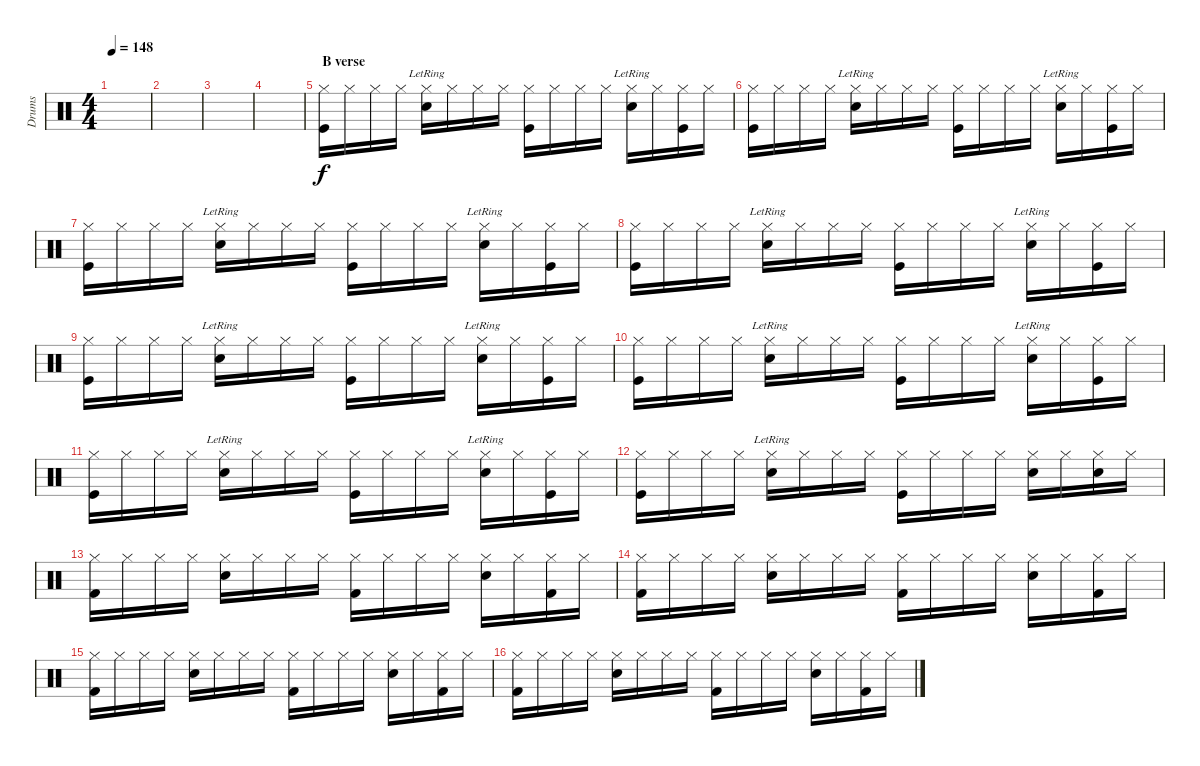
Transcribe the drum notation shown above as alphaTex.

\track ("Drums" "Drums") {instrument percussion}
\staff {score}
\articulation defaults
\ts (4 4)
\tempo 148
\clef neutral
\ks c
|
|
|
|
\section ("" " B verse")
("Hi-Hat (closed)" "Kick (hit)").16 "Hi-Hat (closed)".16 "Hi-Hat (closed)".16 "Hi-Hat (closed)".16 ("Hi-Hat (closed)" "Electric Snare (hit)"{lr}).16 "Hi-Hat (closed)".16 "Hi-Hat (closed)".16 "Hi-Hat (closed)".16 ("Hi-Hat (closed)" "Kick (hit)").16 "Hi-Hat (closed)".16 "Hi-Hat (closed)".16 "Hi-Hat (closed)".16 ("Hi-Hat (closed)" "Electric Snare (hit)"{lr}).16 "Hi-Hat (closed)".16 ("Hi-Hat (closed)" "Kick (hit)").16 "Hi-Hat (closed)".16 |
("Hi-Hat (closed)" "Kick (hit)").16 "Hi-Hat (closed)".16 "Hi-Hat (closed)".16 "Hi-Hat (closed)".16 ("Hi-Hat (closed)" "Electric Snare (hit)"{lr}).16 "Hi-Hat (closed)".16 "Hi-Hat (closed)".16 "Hi-Hat (closed)".16 ("Hi-Hat (closed)" "Kick (hit)").16 "Hi-Hat (closed)".16 "Hi-Hat (closed)".16 "Hi-Hat (closed)".16 ("Hi-Hat (closed)" "Electric Snare (hit)"{lr}).16 "Hi-Hat (closed)".16 ("Hi-Hat (closed)" "Kick (hit)").16 "Hi-Hat (closed)".16 |
("Hi-Hat (closed)" "Kick (hit)").16 "Hi-Hat (closed)".16 "Hi-Hat (closed)".16 "Hi-Hat (closed)".16 ("Hi-Hat (closed)" "Electric Snare (hit)"{lr}).16 "Hi-Hat (closed)".16 "Hi-Hat (closed)".16 "Hi-Hat (closed)".16 ("Hi-Hat (closed)" "Kick (hit)").16 "Hi-Hat (closed)".16 "Hi-Hat (closed)".16 "Hi-Hat (closed)".16 ("Hi-Hat (closed)" "Electric Snare (hit)"{lr}).16 "Hi-Hat (closed)".16 ("Hi-Hat (closed)" "Kick (hit)").16 "Hi-Hat (closed)".16 |
("Hi-Hat (closed)" "Kick (hit)").16 "Hi-Hat (closed)".16 "Hi-Hat (closed)".16 "Hi-Hat (closed)".16 ("Hi-Hat (closed)" "Electric Snare (hit)"{lr}).16 "Hi-Hat (closed)".16 "Hi-Hat (closed)".16 "Hi-Hat (closed)".16 ("Hi-Hat (closed)" "Kick (hit)").16 "Hi-Hat (closed)".16 "Hi-Hat (closed)".16 "Hi-Hat (closed)".16 ("Hi-Hat (closed)" "Electric Snare (hit)"{lr}).16 "Hi-Hat (closed)".16 ("Hi-Hat (closed)" "Kick (hit)").16 "Hi-Hat (closed)".16 |
("Hi-Hat (closed)" "Kick (hit)").16 "Hi-Hat (closed)".16 "Hi-Hat (closed)".16 "Hi-Hat (closed)".16 ("Hi-Hat (closed)" "Electric Snare (hit)"{lr}).16 "Hi-Hat (closed)".16 "Hi-Hat (closed)".16 "Hi-Hat (closed)".16 ("Hi-Hat (closed)" "Kick (hit)").16 "Hi-Hat (closed)".16 "Hi-Hat (closed)".16 "Hi-Hat (closed)".16 ("Hi-Hat (closed)" "Electric Snare (hit)"{lr}).16 "Hi-Hat (closed)".16 ("Hi-Hat (closed)" "Kick (hit)").16 "Hi-Hat (closed)".16 |
("Hi-Hat (closed)" "Kick (hit)").16 "Hi-Hat (closed)".16 "Hi-Hat (closed)".16 "Hi-Hat (closed)".16 ("Hi-Hat (closed)" "Electric Snare (hit)"{lr}).16 "Hi-Hat (closed)".16 "Hi-Hat (closed)".16 "Hi-Hat (closed)".16 ("Hi-Hat (closed)" "Kick (hit)").16 "Hi-Hat (closed)".16 "Hi-Hat (closed)".16 "Hi-Hat (closed)".16 ("Hi-Hat (closed)" "Electric Snare (hit)"{lr}).16 "Hi-Hat (closed)".16 ("Hi-Hat (closed)" "Kick (hit)").16 "Hi-Hat (closed)".16 |
("Hi-Hat (closed)" "Kick (hit)").16 "Hi-Hat (closed)".16 "Hi-Hat (closed)".16 "Hi-Hat (closed)".16 ("Hi-Hat (closed)" "Electric Snare (hit)"{lr}).16 "Hi-Hat (closed)".16 "Hi-Hat (closed)".16 "Hi-Hat (closed)".16 ("Hi-Hat (closed)" "Kick (hit)").16 "Hi-Hat (closed)".16 "Hi-Hat (closed)".16 "Hi-Hat (closed)".16 ("Hi-Hat (closed)" "Electric Snare (hit)"{lr}).16 "Hi-Hat (closed)".16 ("Hi-Hat (closed)" "Kick (hit)").16 "Hi-Hat (closed)".16 |
("Hi-Hat (closed)" "Kick (hit)").16 "Hi-Hat (closed)".16 "Hi-Hat (closed)".16 "Hi-Hat (closed)".16 ("Hi-Hat (closed)" "Electric Snare (hit)"{lr}).16 "Hi-Hat (closed)".16 "Hi-Hat (closed)".16 "Hi-Hat (closed)".16 ("Hi-Hat (closed)" "Kick (hit)").16 "Hi-Hat (closed)".16 "Hi-Hat (closed)".16 "Hi-Hat (closed)".16 ("Hi-Hat (closed)" "Snare (hit) 2").16 "Hi-Hat (closed)".16 ("Hi-Hat (closed)" "Snare (hit) 2").16 "Hi-Hat (closed)".16 |
("Hi-Hat (closed)" "Kick (hit) 2").16{volume 15 balance 8} "Hi-Hat (closed)".16 "Hi-Hat (closed)".16 "Hi-Hat (closed)".16 ("Hi-Hat (closed)" "Electric Snare (hit)").16 "Hi-Hat (closed)".16 "Hi-Hat (closed)".16 "Hi-Hat (closed)".16 ("Hi-Hat (closed)" "Kick (hit) 2").16 "Hi-Hat (closed)".16 "Hi-Hat (closed)".16 "Hi-Hat (closed)".16 ("Hi-Hat (closed)" "Electric Snare (hit)").16 "Hi-Hat (closed)".16 ("Hi-Hat (closed)" "Kick (hit) 2").16 "Hi-Hat (closed)".16 |
("Hi-Hat (closed)" "Kick (hit) 2").16 "Hi-Hat (closed)".16 "Hi-Hat (closed)".16 "Hi-Hat (closed)".16 ("Hi-Hat (closed)" "Electric Snare (hit)").16 "Hi-Hat (closed)".16 "Hi-Hat (closed)".16 "Hi-Hat (closed)".16 ("Hi-Hat (closed)" "Kick (hit) 2").16 "Hi-Hat (closed)".16 "Hi-Hat (closed)".16 "Hi-Hat (closed)".16 ("Hi-Hat (closed)" "Electric Snare (hit)").16 "Hi-Hat (closed)".16 ("Hi-Hat (closed)" "Kick (hit) 2").16 "Hi-Hat (closed)".16 |
("Hi-Hat (closed)" "Kick (hit) 2").16 "Hi-Hat (closed)".16 "Hi-Hat (closed)".16 "Hi-Hat (closed)".16 ("Hi-Hat (closed)" "Electric Snare (hit)").16 "Hi-Hat (closed)".16 "Hi-Hat (closed)".16 "Hi-Hat (closed)".16 ("Hi-Hat (closed)" "Kick (hit) 2").16 "Hi-Hat (closed)".16 "Hi-Hat (closed)".16 "Hi-Hat (closed)".16 ("Hi-Hat (closed)" "Electric Snare (hit)").16 "Hi-Hat (closed)".16 ("Hi-Hat (closed)" "Kick (hit) 2").16 "Hi-Hat (closed)".16 |
("Hi-Hat (closed)" "Kick (hit) 2").16 "Hi-Hat (closed)".16 "Hi-Hat (closed)".16 "Hi-Hat (closed)".16 ("Hi-Hat (closed)" "Electric Snare (hit)").16 "Hi-Hat (closed)".16 "Hi-Hat (closed)".16 "Hi-Hat (closed)".16 ("Hi-Hat (closed)" "Kick (hit) 2").16 "Hi-Hat (closed)".16 "Hi-Hat (closed)".16 "Hi-Hat (closed)".16 ("Hi-Hat (closed)" "Electric Snare (hit)").16 "Hi-Hat (closed)".16 ("Hi-Hat (closed)" "Kick (hit) 2").16 "Hi-Hat (closed)".16
